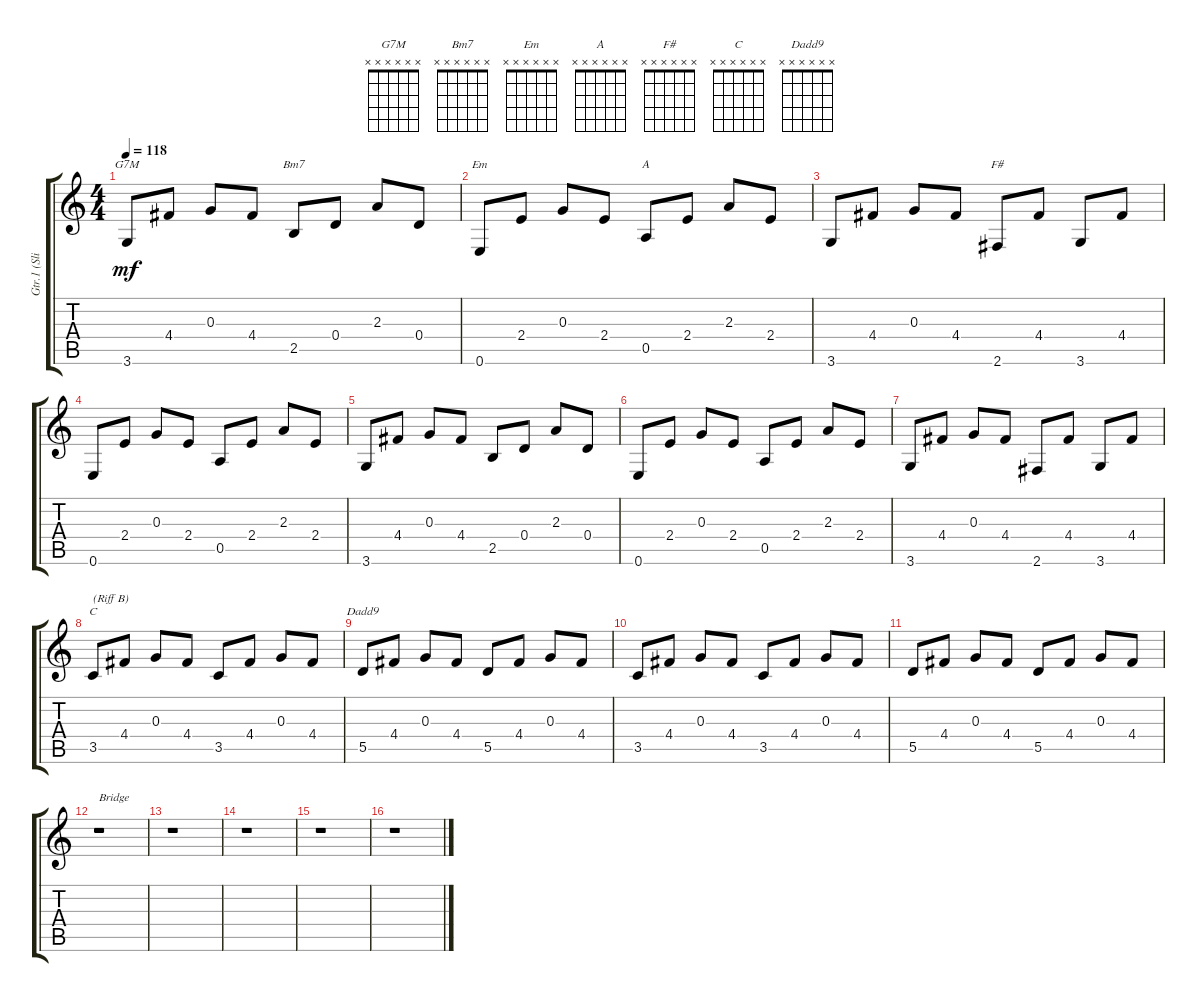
\track ("Gtr.1 (Slight dist.)" "Gtr.1 (Sli") {instrument overdrivenguitar}
\staff {score tabs}
\tuning (E4 B3 G3 D3 A2 E2) {hide}
\chord ("G7M" x x x x x x) {firstfret 0}
\chord ("Bm7" x x x x x x) {firstfret 0}
\chord ("Em" x x x x x x) {firstfret 0}
\chord ("A" x x x x x x) {firstfret 0}
\chord ("F#" x x x x x x) {firstfret 0}
\chord ("C" x x x x x x) {firstfret 0}
\chord ("Dadd9" x x x x x x) {firstfret 0}
\ts (4 4)
\tempo 118
\clef g2
\ks c
3.6.8{ch "G7M" dy mf} 4.4.8 0.3.8 4.4.8 2.5.8{ch "Bm7"} 0.4.8 2.3.8 0.4.8 |
0.6.8{ch "Em"} 2.4.8 0.3.8 2.4.8 0.5.8{ch "A"} 2.4.8 2.3.8 2.4.8 |
3.6.8 4.4.8 0.3.8 4.4.8 2.6.8{ch "F#"} 4.4.8 3.6.8 4.4.8 |
0.6.8 2.4.8 0.3.8 2.4.8 0.5.8 2.4.8 2.3.8 2.4.8 |
3.6.8 4.4.8 0.3.8 4.4.8 2.5.8 0.4.8 2.3.8 0.4.8 |
0.6.8 2.4.8 0.3.8 2.4.8 0.5.8 2.4.8 2.3.8 2.4.8 |
3.6.8 4.4.8 0.3.8 4.4.8 2.6.8 4.4.8 3.6.8 4.4.8 |
3.5.8{ch "C" txt "(Riff B)"} 4.4.8 0.3.8 4.4.8 3.5.8 4.4.8 0.3.8 4.4.8 |
5.5.8{ch "Dadd9"} 4.4.8 0.3.8 4.4.8 5.5.8 4.4.8 0.3.8 4.4.8 |
3.5.8 4.4.8 0.3.8 4.4.8 3.5.8 4.4.8 0.3.8 4.4.8 |
5.5.8 4.4.8 0.3.8 4.4.8 5.5.8 4.4.8 0.3.8 4.4.8 |
r.1{txt "Bridge"} |
r.1 |
r.1 |
r.1 |
r.1
